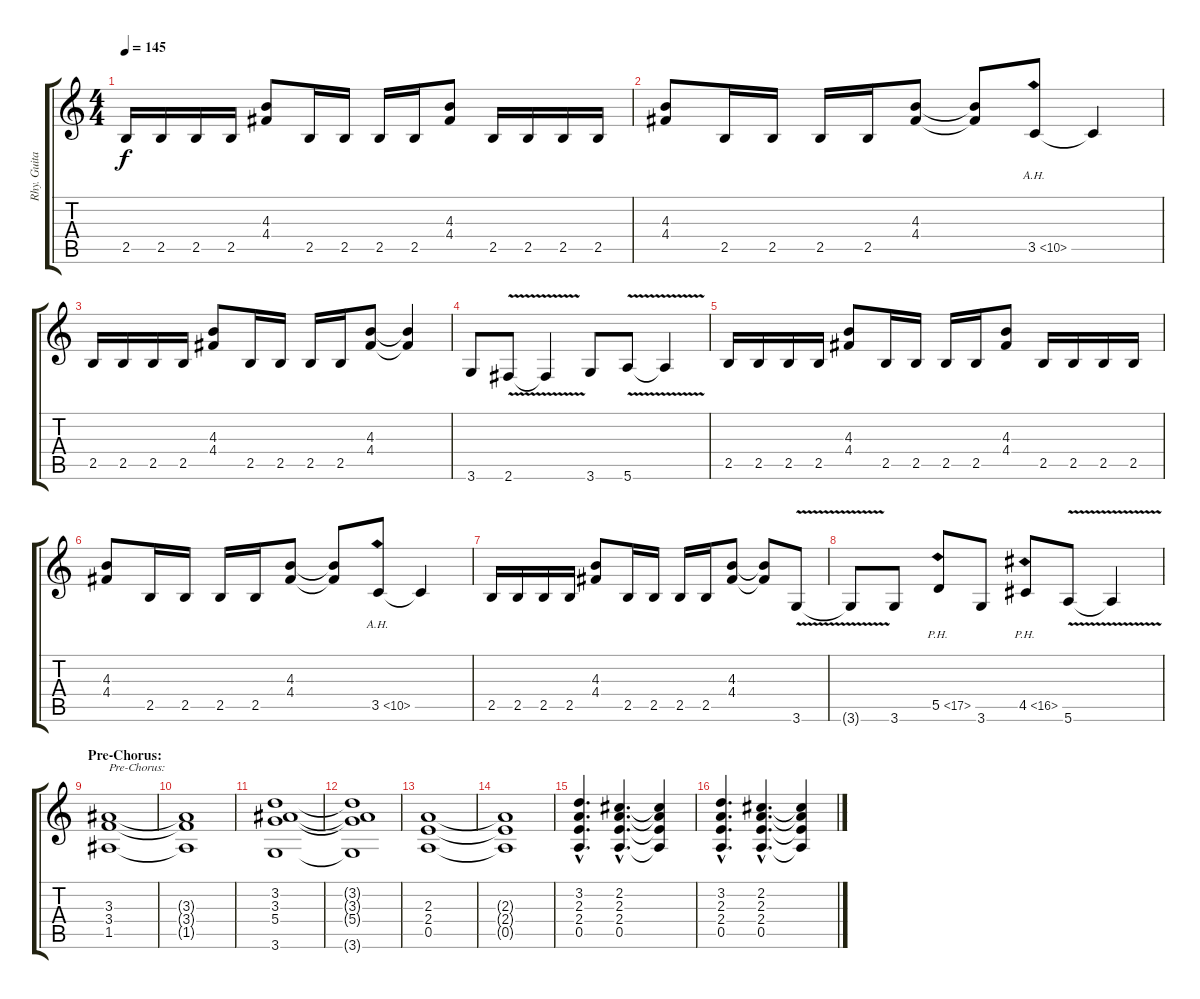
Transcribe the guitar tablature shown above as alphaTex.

\track ("Rhy. Guitar 1" "Rhy. Guita") {instrument distortionguitar}
\staff {score tabs}
\tuning (E4 B3 G3 D3 A2 E2) {hide}
\ts (4 4)
\tempo 145
\clef g2
\ks c
2.5.16{dy f} 2.5.16 2.5.16 2.5.16 (4.3 4.4).8 2.5.16 2.5.16 2.5.16 2.5.16 (4.3 4.4).8 2.5.16 2.5.16 2.5.16 2.5.16 |
(4.3 4.4).8 2.5.16 2.5.16 2.5.16 2.5.16 (4.3 4.4).8 (4.3{t} 4.4{t}).8 3.5{ah 7}.8 3.5{t}.4 |
2.5.16 2.5.16 2.5.16 2.5.16 (4.3 4.4).8 2.5.16 2.5.16 2.5.16 2.5.16 (4.3 4.4).8 (4.3{t} 4.4{t}).4 |
3.6.8 2.6{v}.8 2.6{t}.4 3.6.8 5.6{v}.8 5.6{t}.4 |
2.5.16 2.5.16 2.5.16 2.5.16 (4.3 4.4).8 2.5.16 2.5.16 2.5.16 2.5.16 (4.3 4.4).8 2.5.16 2.5.16 2.5.16 2.5.16 |
(4.3 4.4).8 2.5.16 2.5.16 2.5.16 2.5.16 (4.3 4.4).8 (4.3{t} 4.4{t}).8 3.5{ah 7}.8 3.5{t}.4 |
2.5.16 2.5.16 2.5.16 2.5.16 (4.3 4.4).8 2.5.16 2.5.16 2.5.16 2.5.16 (4.3 4.4).8 (4.3{t} 4.4{t}).8 3.6{v}.8 |
3.6{t}.8 3.6.8 5.5{ph 12}.8 3.6.8 4.5{ph 12}.8 5.6{v}.8 5.6{t}.4 |
\section ("" "Pre-Chorus:")
(3.3 3.4 1.5).1{txt "Pre-Chorus:"} |
(3.3{t} 3.4{t} 1.5{t}).1 |
(3.2 3.3 5.4 3.6).1 |
(3.2{t} 3.3{t} 5.4{t} 3.6{t}).1 |
(2.3 2.4 0.5).1 |
(2.3{t} 2.4{t} 0.5{t}).1 |
(3.2{hac} 2.3{hac} 2.4{hac} 0.5{hac}).4{d} (2.2{hac} 2.3{hac} 2.4{hac} 0.5{hac}).4{d} (2.2{t} 2.3{t} 2.4{t} 0.5{t}).4 |
(3.2{hac} 2.3{hac} 2.4{hac} 0.5{hac}).4{d} (2.2{hac} 2.3{hac} 2.4{hac} 0.5{hac}).4{d} (2.2{t} 2.3{t} 2.4{t} 0.5{t}).4
